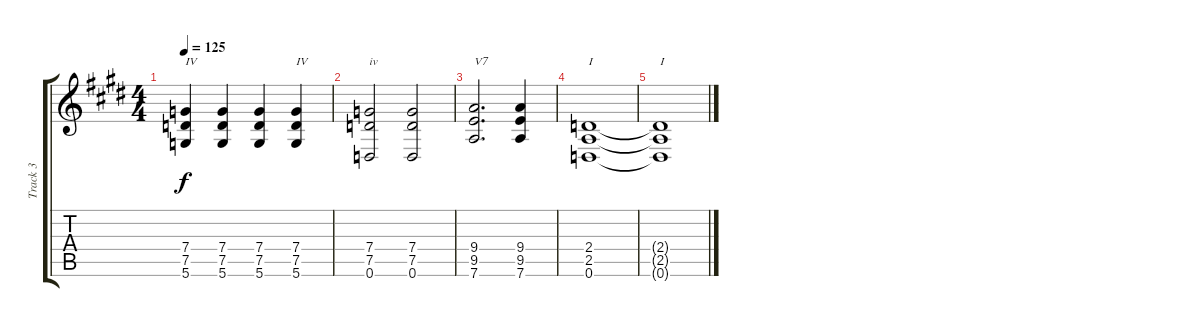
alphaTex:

\track ("Track 3" "Track 3") {instrument overdrivenguitar}
\staff {score tabs}
\tuning (D4 A3 F3 C3 G2 D2) {hide}
\ts (4 4)
\tempo 125
\clef g2
\ks e
(7.4 7.5 5.6).4{txt "IV" dy f} (7.4 7.5 5.6).4 (7.4 7.5 5.6).4 (7.4 7.5 5.6).4{txt "IV"} |
(7.4 7.5 0.6).2{txt "iv"} (7.4 7.5 0.6).2 |
(9.4 9.5 7.6).2{d txt "V7"} (9.4 9.5 7.6).4 |
(2.4 2.5 0.6).1{txt "I"} |
(2.4{t} 2.5{t} 0.6{t}).1{txt "I"}
